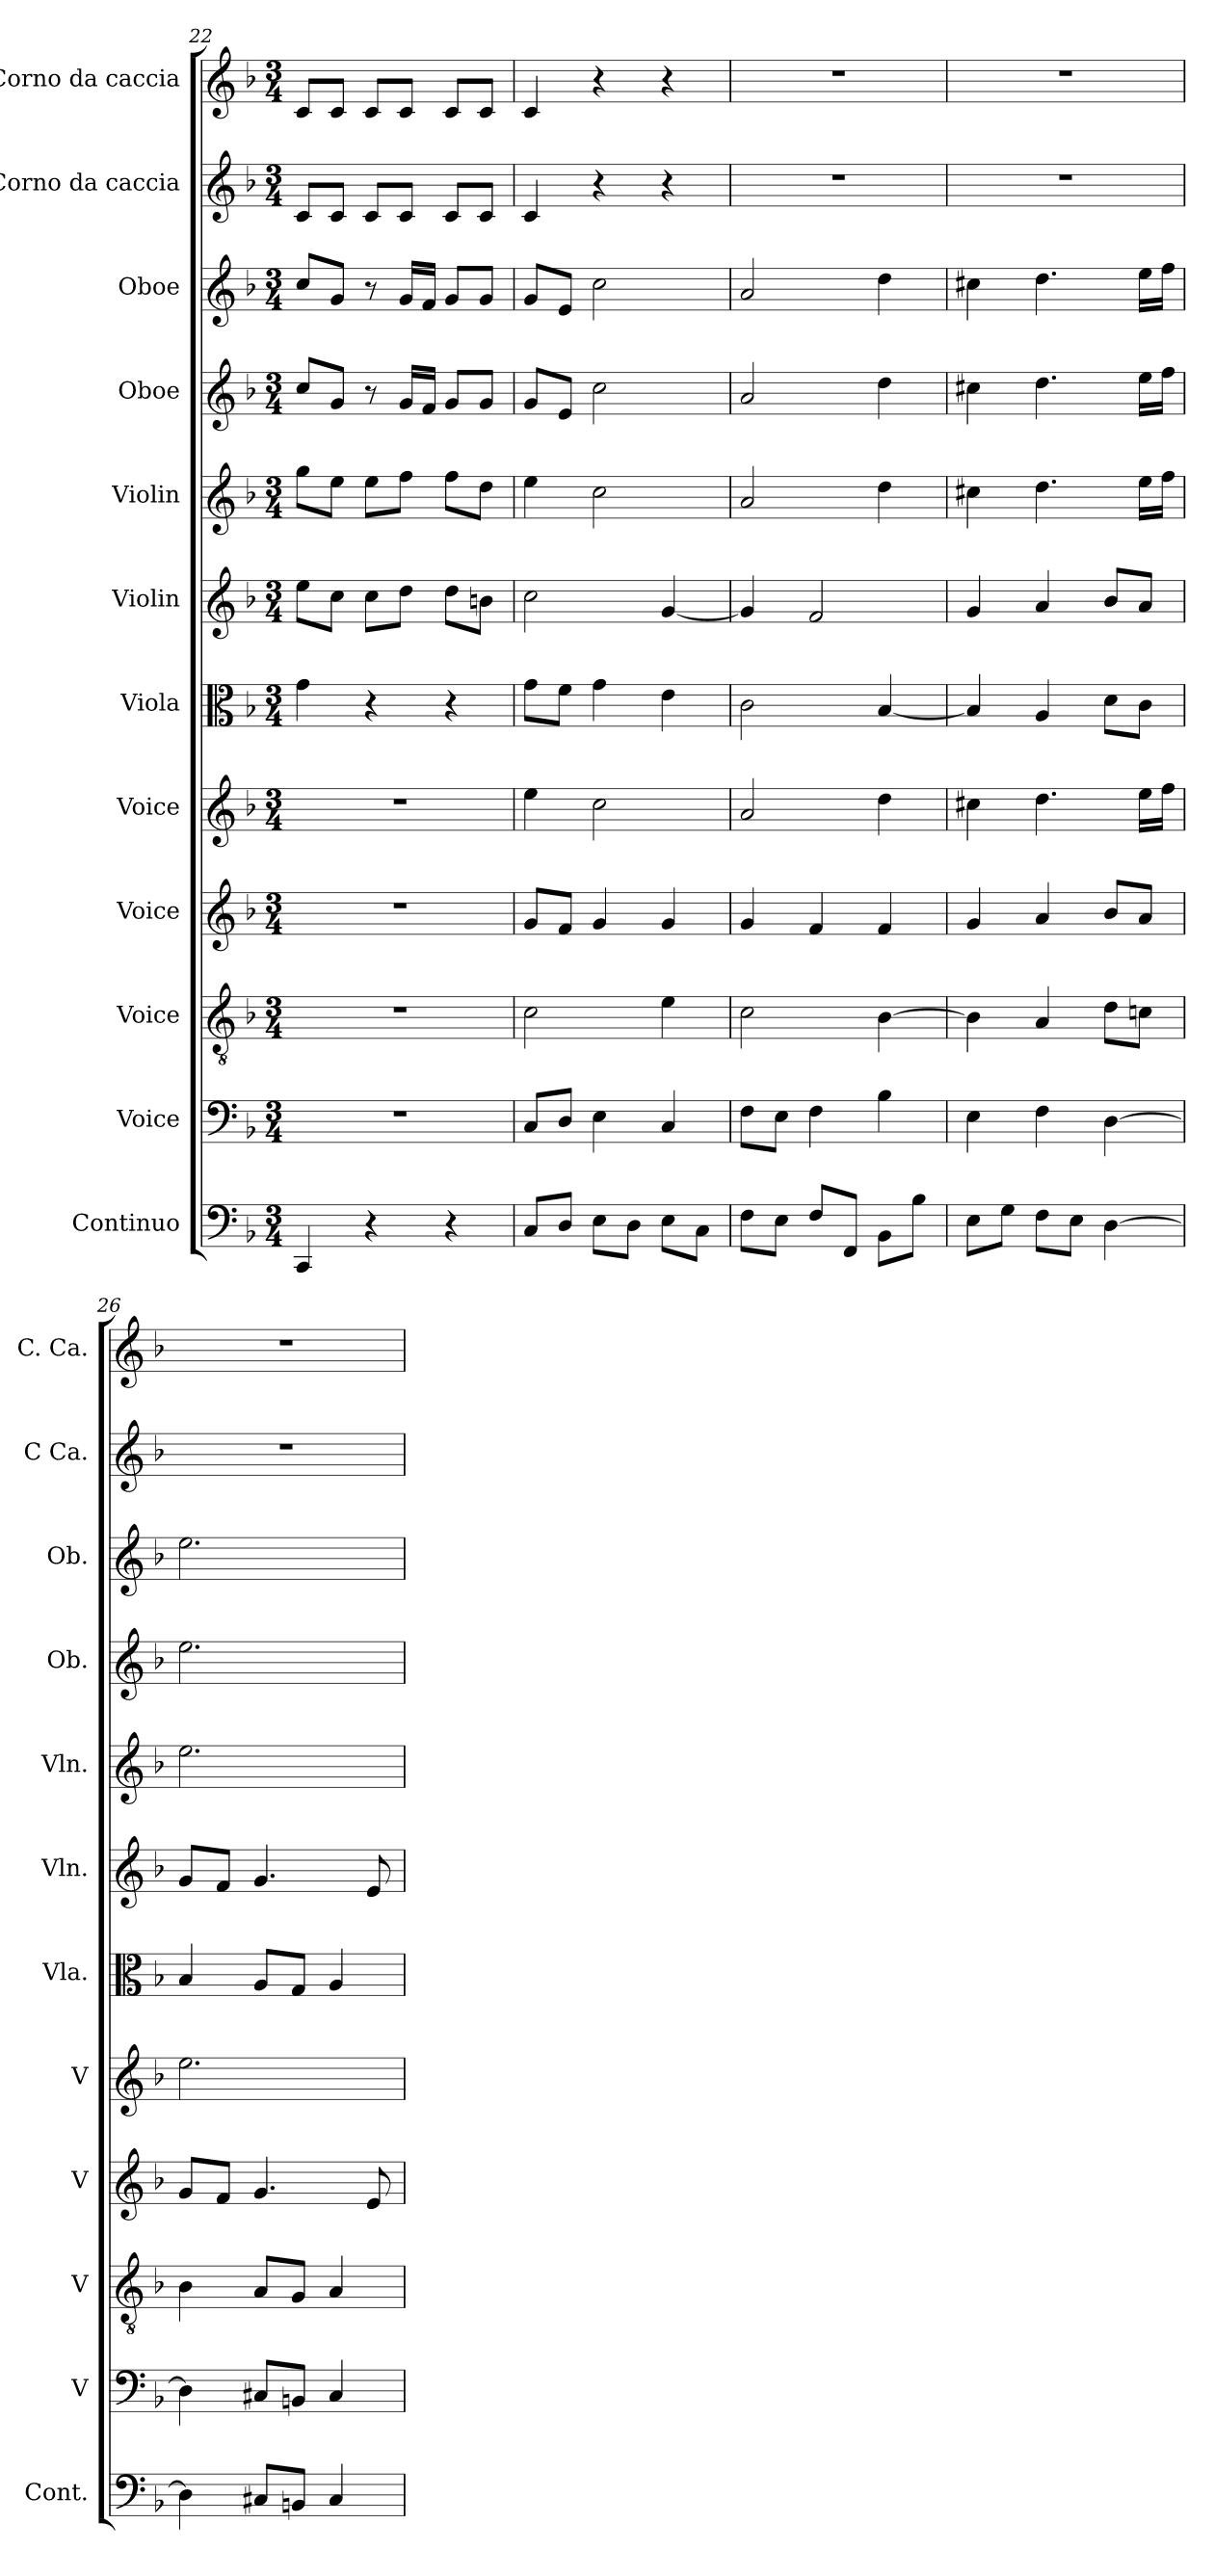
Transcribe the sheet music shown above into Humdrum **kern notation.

**kern	**kern	**kern	**kern	**kern	**kern	**kern	**kern	**kern	**kern	**kern	**kern
*part12	*part11	*part10	*part9	*part8	*part7	*part6	*part5	*part4	*part3	*part2	*part1
*staff12	*staff11	*staff10	*staff9	*staff8	*staff7	*staff6	*staff5	*staff4	*staff3	*staff2	*staff1
*I"Continuo	*I"Voice	*I"Voice	*I"Voice	*I"Voice	*I"Viola	*I"Violin	*I"Violin	*I"Oboe	*I"Oboe	*I"Corno da caccia	*I"Corno da caccia
*I'Cont.	*I'V	*I'V	*I'V	*I'V	*I'Vla.	*I'Vln.	*I'Vln.	*I'Ob.	*I'Ob.	*I'C Ca.	*I'C. Ca.
*clefF4	*clefF4	*clefGv2	*clefG2	*clefG2	*clefC3	*clefG2	*clefG2	*clefG2	*clefG2	*clefG2	*clefG2
*	*	*	*	*	*	*	*	*	*	*ITrd4c7	*ITrd4c7
*k[b-]	*k[b-]	*k[b-]	*k[b-]	*k[b-]	*k[b-]	*k[b-]	*k[b-]	*k[b-]	*k[b-]	*k[b-e-]	*k[b-e-]
*M3/4	*M3/4	*M3/4	*M3/4	*M3/4	*M3/4	*M3/4	*M3/4	*M3/4	*M3/4	*M3/4	*M3/4
=22	=22	=22	=22	=22	=22	=22	=22	=22	=22	=22	=22
4CC	2.r	2.r	2.r	2.r	4g	8eeL	8ggL	8ccL	8ccL	8FL	8FL
.	.	.	.	.	.	8ccJ	8eeJ	8gJ	8gJ	8FJ	8FJ
4r	.	.	.	.	4r	8ccL	8eeL	8r	8r	8FL	8FL
.	.	.	.	.	.	8ddJ	8ffJ	16gLL	16gLL	8FJ	8FJ
.	.	.	.	.	.	.	.	16fJJ	16fJJ	.	.
4r	.	.	.	.	4r	8ddL	8ffL	8gL	8gL	8FL	8FL
.	.	.	.	.	.	8bnJ	8ddJ	8gJ	8gJ	8FJ	8FJ
=23	=23	=23	=23	=23	=23	=23	=23	=23	=23	=23	=23
8CL	8CL	2c	8gL	4ee	8gL	2cc	4ee	8gL	8gL	4F	4F
8DJ	8DJ	.	8fJ	.	8fJ	.	.	8eJ	8eJ	.	.
8EL	4E	.	4g	2cc	4g	.	2cc	2cc	2cc	4r	4r
8DJ	.	.	.	.	.	.	.	.	.	.	.
8EL	4C	4e	4g	.	4e	[4g	.	.	.	4r	4r
8CJ	.	.	.	.	.	.	.	.	.	.	.
=24	=24	=24	=24	=24	=24	=24	=24	=24	=24	=24	=24
8FL	8FL	2c	4g	2a	2c	4g]	2a	2a	2a	2.r	2.r
8EJ	8EJ	.	.	.	.	.	.	.	.	.	.
8FL	4F	.	4f	.	.	2f	.	.	.	.	.
8FFJ	.	.	.	.	.	.	.	.	.	.	.
8BB-L	4B-	[4B-	4f	4dd	[4B-	.	4dd	4dd	4dd	.	.
8B-J	.	.	.	.	.	.	.	.	.	.	.
=25	=25	=25	=25	=25	=25	=25	=25	=25	=25	=25	=25
8EL	4E	4B-]	4g	4cc#X	4B-]	4g	4cc#X	4cc#X	4cc#X	2.r	2.r
8GJ	.	.	.	.	.	.	.	.	.	.	.
8FL	4F	4A	4a	4.dd	4A	4a	4.dd	4.dd	4.dd	.	.
8EJ	.	.	.	.	.	.	.	.	.	.	.
[4D	[4D	8dL	8b-L	.	8dL	8b-L	.	.	.	.	.
.	.	8cnJ	8aJ	16eeLL	8cJ	8aJ	16eeLL	16eeLL	16eeLL	.	.
.	.	.	.	16ffJJ	.	.	16ffJJ	16ffJJ	16ffJJ	.	.
=26	=26	=26	=26	=26	=26	=26	=26	=26	=26	=26	=26
4D]	4D]	4B-	8gL	2.ee	4B-	8gL	2.ee	2.ee	2.ee	2.r	2.r
.	.	.	8fJ	.	.	8fJ	.	.	.	.	.
8C#XL	8C#XL	8AL	4.g	.	8AL	4.g	.	.	.	.	.
8BBnJ	8BBnJ	8GJ	.	.	8GJ	.	.	.	.	.	.
4C#	4C#	4A	.	.	4A	.	.	.	.	.	.
.	.	.	8e	.	.	8e	.	.	.	.	.
=	=	=	=	=	=	=	=	=	=	=	=
*-	*-	*-	*-	*-	*-	*-	*-	*-	*-	*-	*-
